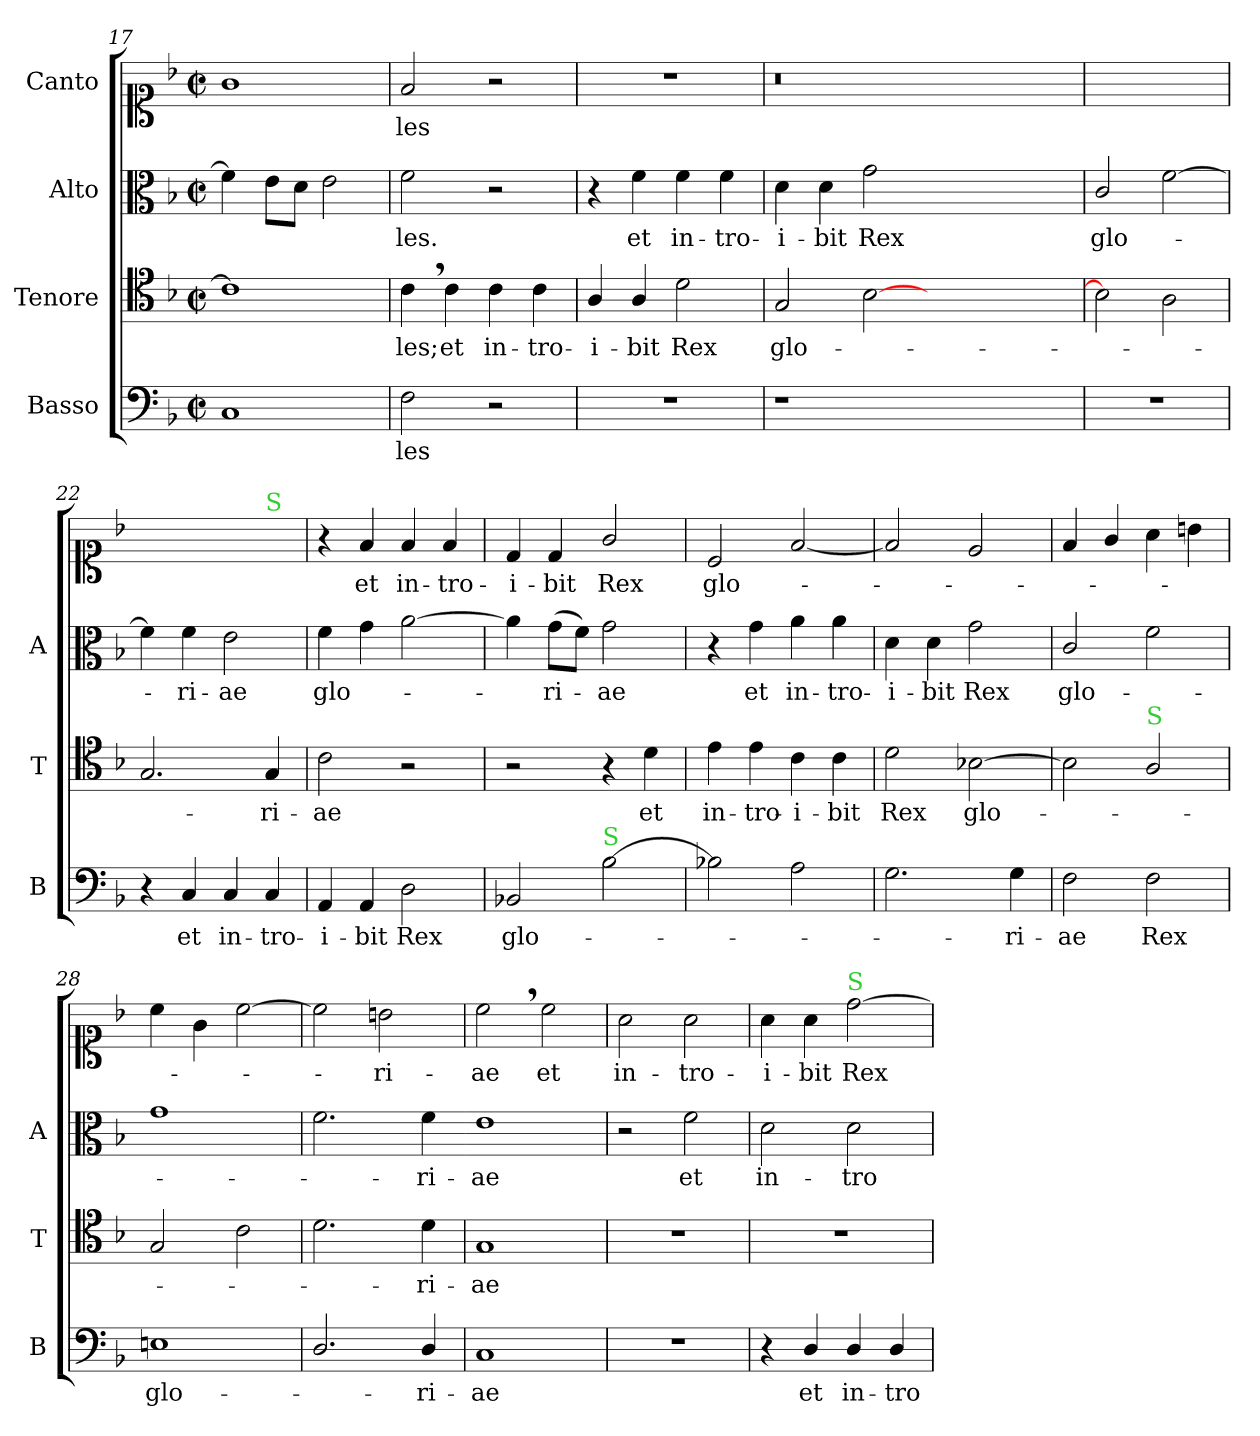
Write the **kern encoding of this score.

**kern	**text	**kern	**text	**kern	**text	**kern	**text
*part4	*part4	*part3	*part3	*part2	*part2	*part1	*part1
*staff4	*staff4	*staff3	*staff3	*staff2	*staff2	*staff1	*staff1
*I"Basso	*	*I"Tenore	*	*I"Alto	*	*I"Canto	*
*I'B	*	*I'T	*	*I'A	*	*	*
*clefF4	*	*clefC4	*	*clefC3	*	*clefC1	*
*k[b-]	*	*k[b-]	*	*k[b-]	*	*k[b-]	*
*M2/2	*	*M2/2	*	*M2/2	*	*M2/2	*
*met(c|)	*	*met(c|)	*	*met(c|)	*	*met(c|)	*
=17	=17	=17	=17	=17	=17	=17	=17
1C/	.	1c\]	.	4f\]	.	1g\	.
.	.	.	.	8e\L	.	.	.
.	.	.	.	8d\J	.	.	.
.	.	.	.	2e\	.	.	.
=18	=18	=18	=18	=18	=18	=18	=18
2F\	-les	4c,\	-les;	2f\	-les.	2f/	-les
.	.	4c\	et	.	.	.	.
2r	.	4c\	in-	2r	.	2r	.
.	.	4c\	-tro-	.	.	.	.
=19	=19	=19	=19	=19	=19	=19	=19
1r	.	4A/	-i-	4r	.	1r	.
.	.	4A/	-bit	4f\	et	.	.
.	.	2d\	Rex	4f\	in-	.	.
.	.	.	.	4f\	-tro-	.	.
=20	=20	=20	=20	=20	=20	=20	=20
1r	.	2G/	glo-	4d\	-i-	0.r	.
.	.	.	.	4d\	-bit	.	.
.	.	[2B-\	.	2g\	Rex	.	.
0ryy	.	0ryy	.	0ryy	.	.	.
=21	=21	=21	=21	=21	=21	=21	=21
1r	.	2B-\]	.	2c/	glo-	1ryy	.
.	.	2A\	.	[2f\	.	.	.
=22	=22	=22	=22	=22	=22	=22	=22
4r	.	2.G/	.	4f\]	.	2.ryy	.
4C/	et	.	.	4f\	ri-	.	.
4C/	in-	.	.	2e\	-ae	.	.
!	!	!	!	!	!	!LO:TX:a:color=limegreen:t=S	!
4C/	-tro-	4G/	-ri-	.	.	4ryy	.
=23	=23	=23	=23	=23	=23	=23	=23
4AA/	-i-	2c\	-ae	4f\	glo-	4r	.
4AA/	-bit	.	.	4g\	.	4f/	et
2D\	Rex	2r	.	[2a\	.	4f/	in-
.	.	.	.	.	.	4f/	-tro-
=24	=24	=24	=24	=24	=24	=24	=24
2BB-X/	glo-	2r	.	4a\]	.	4d/	-i-
.	.	.	.	(8g\L	ri-	4d/	-bit
.	.	.	.	8f\J)	.	.	.
!LO:TX:a:color=limegreen:t=S	!	!	!	!	!	!	!
[2B-\	.	4r	.	2g\	-ae	2g/	Rex
.	.	4d\	et	.	.	.	.
=25	=25	=25	=25	=25	=25	=25	=25
2B-X\]	.	4e\	in-	4r	.	2c/	glo-
.	.	4e\	-tro-	4g\	et	.	.
2A\	.	4c\	-i-	4a\	in-	[2f/	.
.	.	4c\	-bit	4a\	-tro-	.	.
=26	=26	=26	=26	=26	=26	=26	=26
2.G\	.	2d\	Rex	4d\	-i-	2f/]	.
.	.	.	.	4d\	-bit	.	.
.	.	[2B-X\	glo-	2g\	Rex	2e/	.
4G\	-ri-	.	.	.	.	.	.
=27	=27	=27	=27	=27	=27	=27	=27
2F\	-ae	2B-\]	.	2c/	glo-	4f/	.
.	.	.	.	.	.	4g/	.
!	!	!LO:TX:a:color=limegreen:t=S	!	!	!	!	!
2F\	Rex	2A/	.	2f\	.	4a\	.
.	.	.	.	.	.	4bn\	.
=28	=28	=28	=28	=28	=28	=28	=28
1En\	glo-	2G/	.	1g\	.	4cc\	.
.	.	.	.	.	.	4g\	.
.	.	2c\	.	.	.	[2cc\	.
=29	=29	=29	=29	=29	=29	=29	=29
2.D/	.	2.d\	.	2.f\	.	2cc\]	.
.	.	.	.	.	.	2bn\	-ri-
4D/	-ri-	4d\	-ri-	4f\	-ri-	.	.
=30	=30	=30	=30	=30-	=30	=30	=30
1C/	-ae	1G/	-ae	1e\	-ae	2cc,\	-ae
.	.	.	.	.	.	2cc\	et
=31	=31	=31	=31	=31	=31	=31	=31
1r	.	1r	.	2r	.	2a\	in-
.	.	.	.	2f\	et	2a\	-tro-
=32	=32	=32	=32	=32	=32	=32	=32
4r	.	1r	.	2d\	in-	4a\	-i-
4D/	et	.	.	.	.	4a\	-bit
!	!	!	!	!	!	!LO:TX:a:color=limegreen:t=S	!
4D/	in-	.	.	2d\	-tro-	[2dd\	Rex
4D/	-tro-	.	.	.	.	.	.
=	=	=	=	=	=	=	=
*-	*-	*-	*-	*-	*-	*-	*-
